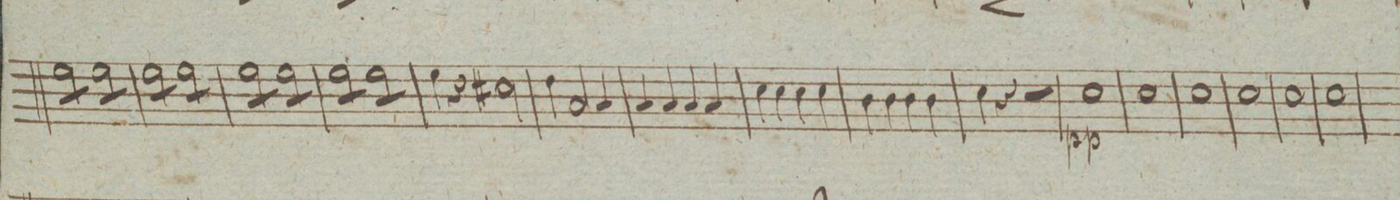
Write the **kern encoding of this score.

**kern	**dynam
*I"Oboie 2do	*
*clefG2	*
*k[]	*
*met(c|)	*
*M2/2	*
8ee\L	.
8ee\	.
8ee\	.
8ee\J	.
8ee\L	.
8ee\	.
8ee\	.
8ee\J	.
=32	=32
8ee\L	.
8ee\	.
8ee\	.
8ee\J	.
8ee\L	.
8ee\	.
8ee\	.
8ee\J	.
=33	=33
8ee\L	.
8ee\	.
8ee\	.
8ee\J	.
8ee\L	.
8ee\	.
8ee\	.
8ee\J	.
=34	=34
8ee\L	.
8ee\	.
8ee\	.
8ee\J	.
8ee\L	.
8ee\	.
8ee\	.
8ee\J	.
*Xtremolo	*
=35	=35
4ee\	.
4r	.
2cc#X\	.
=36	=36
4dd\	.
2a/	.
4a/	.
=37	=37
4a/	.
4a/	.
4a/	.
4a/	.
=38	=38
4cc\	.
4cc\	.
4cc\	.
4cc\	.
=39	=39
4b\	.
4b\	.
4b\	.
4b\	.
=40	=40
4cc\	.
4r	.
2r	.
=41	=41
1cc\	pp
=42	=42
1cc\	.
=43	=43
1cc\	.
=44	=44
1cc\	.
=45	=45
1cc\	.
=46	=46
1cc\	.
=47	=47
*-	*-
